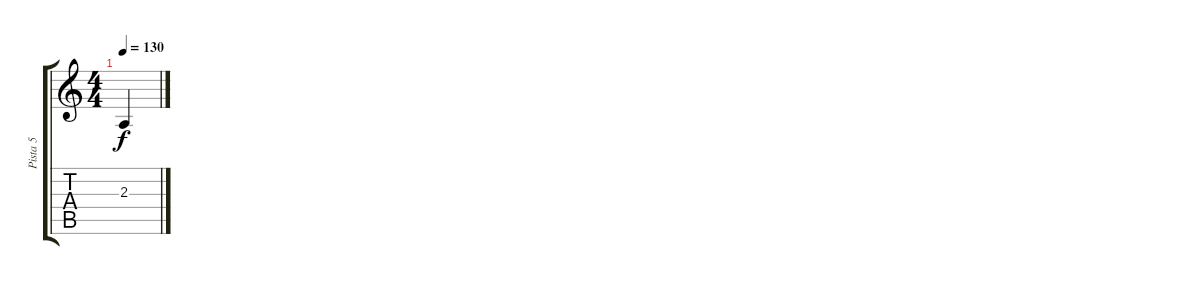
\track ("Pista 5" "Pista 5") {instrument acousticgrandpiano}
\staff {score tabs}
\tuning (E4 B3 G3 D3 A2 E2) {hide}
\ts (4 4)
\tempo 130
\clef g2
\ks c
2.3.4{dy f}
